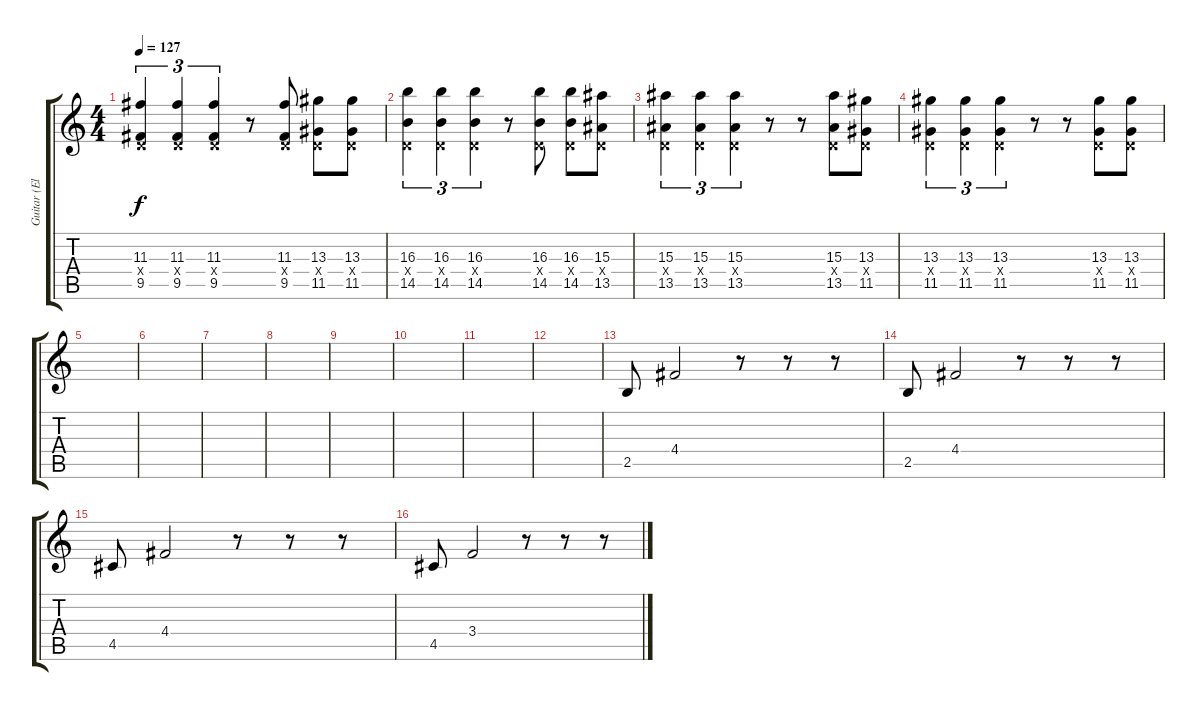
\track ("Guitar (Electric)" "Guitar (El") {instrument electricguitarclean}
\staff {score tabs}
\tuning (E4 B3 G3 D3 A2 E2) {hide}
\ts (4 4)
\tempo 127
\clef g2
\ks c
(11.3 0.4{x} 9.5).4{tu (3 2) dy f} (11.3 0.4{x} 9.5).4{tu (3 2)} (11.3 0.4{x} 9.5).4{tu (3 2)} r.8 (11.3 0.4{x} 9.5).8 (13.3 0.4{x} 11.5).8 (13.3 0.4{x} 11.5).8 |
(16.3 0.4{x} 14.5).4{tu (3 2)} (16.3 0.4{x} 14.5).4{tu (3 2)} (16.3 0.4{x} 14.5).4{tu (3 2)} r.8 (16.3 0.4{x} 14.5).8 (16.3 0.4{x} 14.5).8 (15.3 0.4{x} 13.5).8 |
(15.3 0.4{x} 13.5).4{tu (3 2)} (15.3 0.4{x} 13.5).4{tu (3 2)} (15.3 0.4{x} 13.5).4{tu (3 2)} r.8 r.8 (15.3 0.4{x} 13.5).8 (13.3 0.4{x} 11.5).8 |
(13.3 0.4{x} 11.5).4{tu (3 2)} (13.3 0.4{x} 11.5).4{tu (3 2)} (13.3 0.4{x} 11.5).4{tu (3 2)} r.8 r.8 (13.3 0.4{x} 11.5).8 (13.3 0.4{x} 11.5).8 |
|
|
|
|
|
|
|
|
2.5.8 4.4.2 r.8 r.8 r.8 |
2.5.8 4.4.2 r.8 r.8 r.8 |
4.5.8 4.4.2 r.8 r.8 r.8 |
4.5.8 3.4.2 r.8 r.8 r.8
